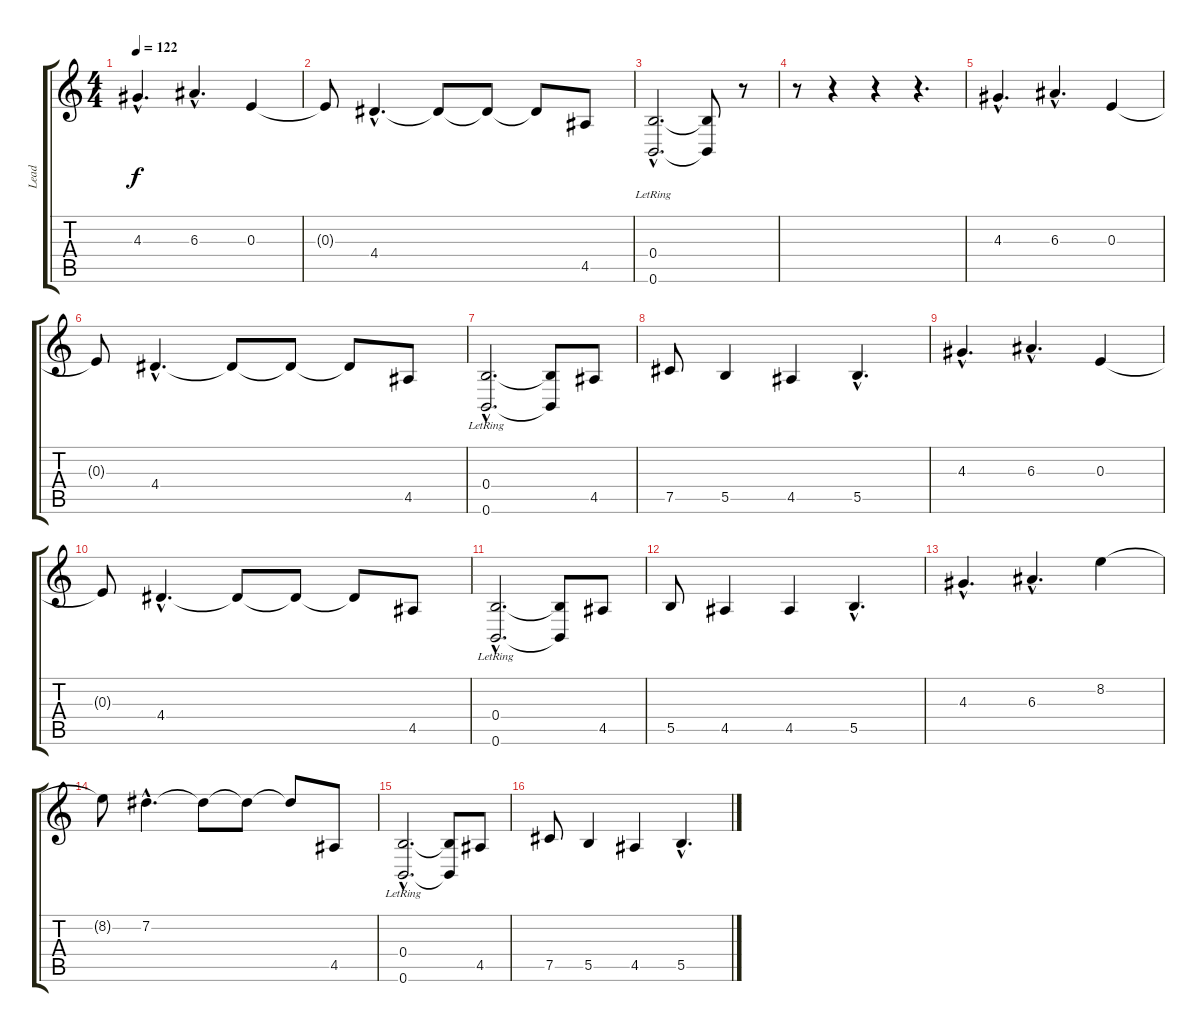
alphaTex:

\track ("Lead" "Lead") {instrument acousticguitarsteel}
\staff {score tabs}
\tuning (Db4 Ab3 E3 B2 Gb2 B1) {hide}
\ts (4 4)
\tempo 122
\clef g2
\ks c
4.3{hac}.4{d dy f instrument acousticguitarsteel} 6.3{hac}.4{d} 0.3.4 |
0.3{t}.8 4.4{hac}.4{d} 4.4{t}.8 4.4{t}.8 4.4{t}.8 4.5.8 |
(0.4{hac lr} 0.6{hac lr}).2{d} (0.4{t} 0.6{t}).8 r.8 |
r.8 r.4 r.4 r.4{d} |
4.3{hac}.4{d} 6.3{hac}.4{d} 0.3.4 |
0.3{t}.8 4.4{hac}.4{d} 4.4{t}.8 4.4{t}.8 4.4{t}.8 4.5.8 |
(0.4{hac lr} 0.6{hac lr}).2{d} (0.4{t} 0.6{t}).8 4.5.8 |
7.5.8 5.5.4 4.5.4 5.5{hac}.4{d} |
4.3{hac}.4{d} 6.3{hac}.4{d} 0.3.4 |
0.3{t}.8 4.4{hac}.4{d} 4.4{t}.8 4.4{t}.8 4.4{t}.8 4.5.8 |
(0.4{hac lr} 0.6{hac lr}).2{d} (0.4{t} 0.6{t}).8 4.5.8 |
5.5.8 4.5.4 4.5.4 5.5{hac}.4{d} |
4.3{hac}.4{d} 6.3{hac}.4{d} 8.2.4 |
8.2{t}.8 7.2{hac}.4{d} 7.2{t}.8 7.2{t}.8 7.2{t}.8 4.5.8 |
(0.4{hac lr} 0.6{hac lr}).2{d} (0.4{t} 0.6{t}).8 4.5.8 |
7.5.8 5.5.4 4.5.4 5.5{hac}.4{d}
